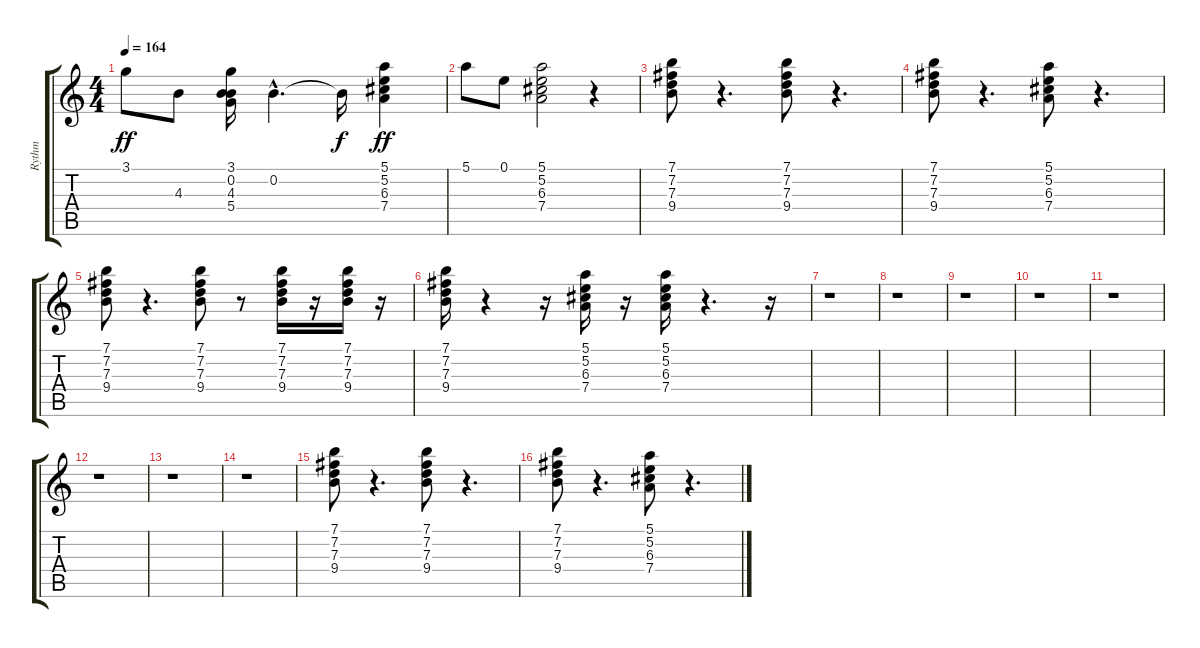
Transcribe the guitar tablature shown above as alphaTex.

\track ("Rythm" "Rythm") {instrument overdrivenguitar}
\staff {score tabs}
\tuning (E4 B3 G3 D3 A2 E2) {hide}
\ts (4 4)
\tempo 164
\clef g2
\ks c
3.1.8{dy ff} 4.3.8 (3.1 0.2 4.3 5.4).16 0.2{hac}.4{d} 0.2{t}.16{dy f} (5.1 5.2 6.3 7.4).4{dy ff} |
5.1.8 0.1.8 (5.1 5.2 6.3 7.4).2 r.4 |
(7.1 7.2 7.3 9.4).8 r.4{d} (7.1 7.2 7.3 9.4).8 r.4{d} |
(7.1 7.2 7.3 9.4).8 r.4{d} (5.1 5.2 6.3 7.4).8 r.4{d} |
(7.1 7.2 7.3 9.4).8 r.4{d} (7.1 7.2 7.3 9.4).8 r.8 (7.1 7.2 7.3 9.4).16 r.16 (7.1 7.2 7.3 9.4).16 r.16 |
(7.1 7.2 7.3 9.4).16 r.4 r.16 (5.1 5.2 6.3 7.4).16 r.16 (5.1 5.2 6.3 7.4).16 r.4{d} r.16 |
r.1 |
r.1 |
r.1 |
r.1 |
r.1 |
r.1 |
r.1 |
r.1 |
(7.1 7.2 7.3 9.4).8 r.4{d} (7.1 7.2 7.3 9.4).8 r.4{d} |
(7.1 7.2 7.3 9.4).8 r.4{d} (5.1 5.2 6.3 7.4).8 r.4{d}
